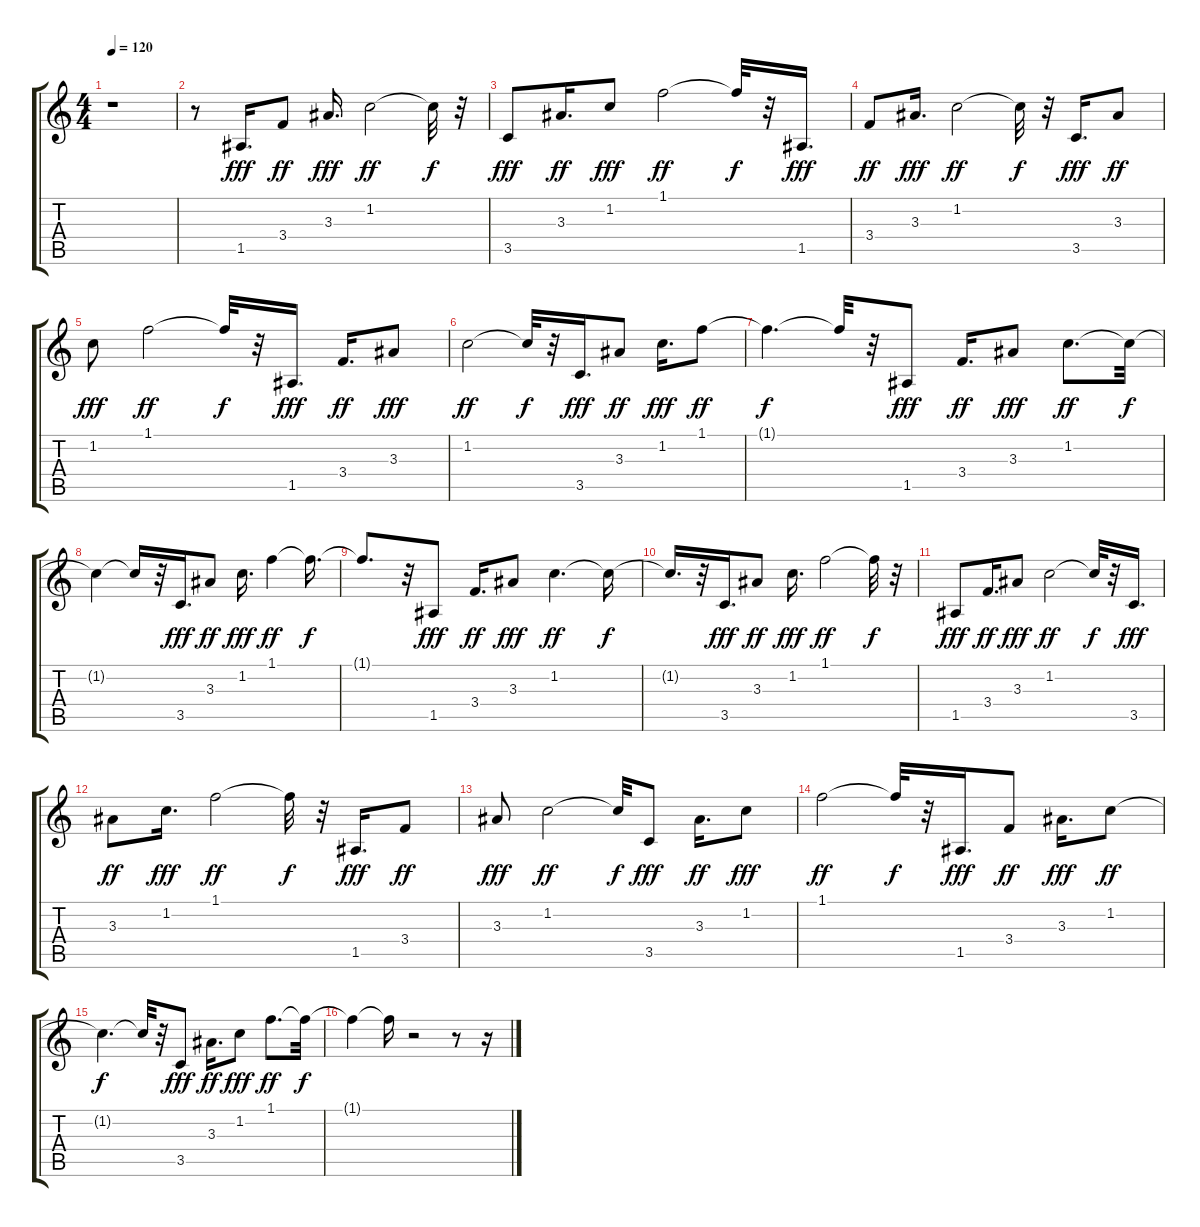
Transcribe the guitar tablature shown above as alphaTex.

\track "" {instrument acousticguitarsteel}
\staff {score tabs}
\tuning (E4 B3 G3 D3 A2 E2) {hide}
\ts (4 4)
\tempo 120
\clef g2
\ks c
r.1{dy f} |
r.8 1.5.16{d dy fff balance 3 instrument acousticguitarsteel} 3.4.8{dy ff} 3.3.16{d dy fff} 1.2.2{dy ff} 1.2{t}.32{dy f} r.32 |
3.5.8{dy fff} 3.3.16{d dy ff} 1.2.8{dy fff} 1.1.2{dy ff} 1.1{t}.32{dy f} r.32 1.5.16{d dy fff} |
3.4.8{dy ff} 3.3.16{d dy fff} 1.2.2{dy ff} 1.2{t}.32{dy f} r.32 3.5.16{d dy fff} 3.3.8{dy ff} |
1.2.8{dy fff} 1.1.2{dy ff} 1.1{t}.32{dy f} r.32 1.5.16{d dy fff} 3.4.16{d dy ff} 3.3.8{dy fff} |
1.2.2{dy ff} 1.2{t}.32{dy f} r.32 3.5.16{d dy fff} 3.3.8{dy ff} 1.2.16{d dy fff} 1.1.8{dy ff} |
1.1{t}.4{d dy f} 1.1{t}.32 r.32 1.5.8{dy fff} 3.4.16{d dy ff} 3.3.8{dy fff} 1.2.8{d dy ff} 1.2{t}.32{dy f} |
1.2{t}.4 1.2{t}.16 r.32 3.5.16{d dy fff} 3.3.8{dy ff} 1.2.16{d dy fff} 1.1.4{dy ff} 1.1{t}.16{d dy f} |
1.1{t}.8{d} r.32 1.5.8{dy fff} 3.4.16{d dy ff} 3.3.8{dy fff} 1.2.4{d dy ff} 1.2{t}.16{dy f} |
1.2{t}.16{d} r.32 3.5.16{d dy fff} 3.3.8{dy ff} 1.2.16{d dy fff} 1.1.2{dy ff} 1.1{t}.32{dy f} r.32 |
1.5.8{dy fff} 3.4.16{d dy ff} 3.3.8{dy fff} 1.2.2{dy ff} 1.2{t}.32{dy f} r.32 3.5.16{d dy fff} |
3.3.8{dy ff} 1.2.16{d dy fff} 1.1.2{dy ff} 1.1{t}.32{dy f} r.32 1.5.16{d dy fff} 3.4.8{dy ff} |
3.3.8{dy fff} 1.2.2{dy ff} 1.2{t}.32{dy f} 3.5.8{dy fff} 3.3.16{d dy ff} 1.2.8{dy fff} |
1.1.2{dy ff} 1.1{t}.32{dy f} r.32 1.5.16{d dy fff} 3.4.8{dy ff} 3.3.16{d dy fff} 1.2.8{dy ff} |
1.2{t}.4{d dy f} 1.2{t}.32 r.32 3.5.8{dy fff} 3.3.16{d dy ff} 1.2.8{dy fff} 1.1.8{d dy ff} 1.1{t}.32{dy f} |
1.1{t}.4 1.1{t}.16 r.2 r.8 r.16
